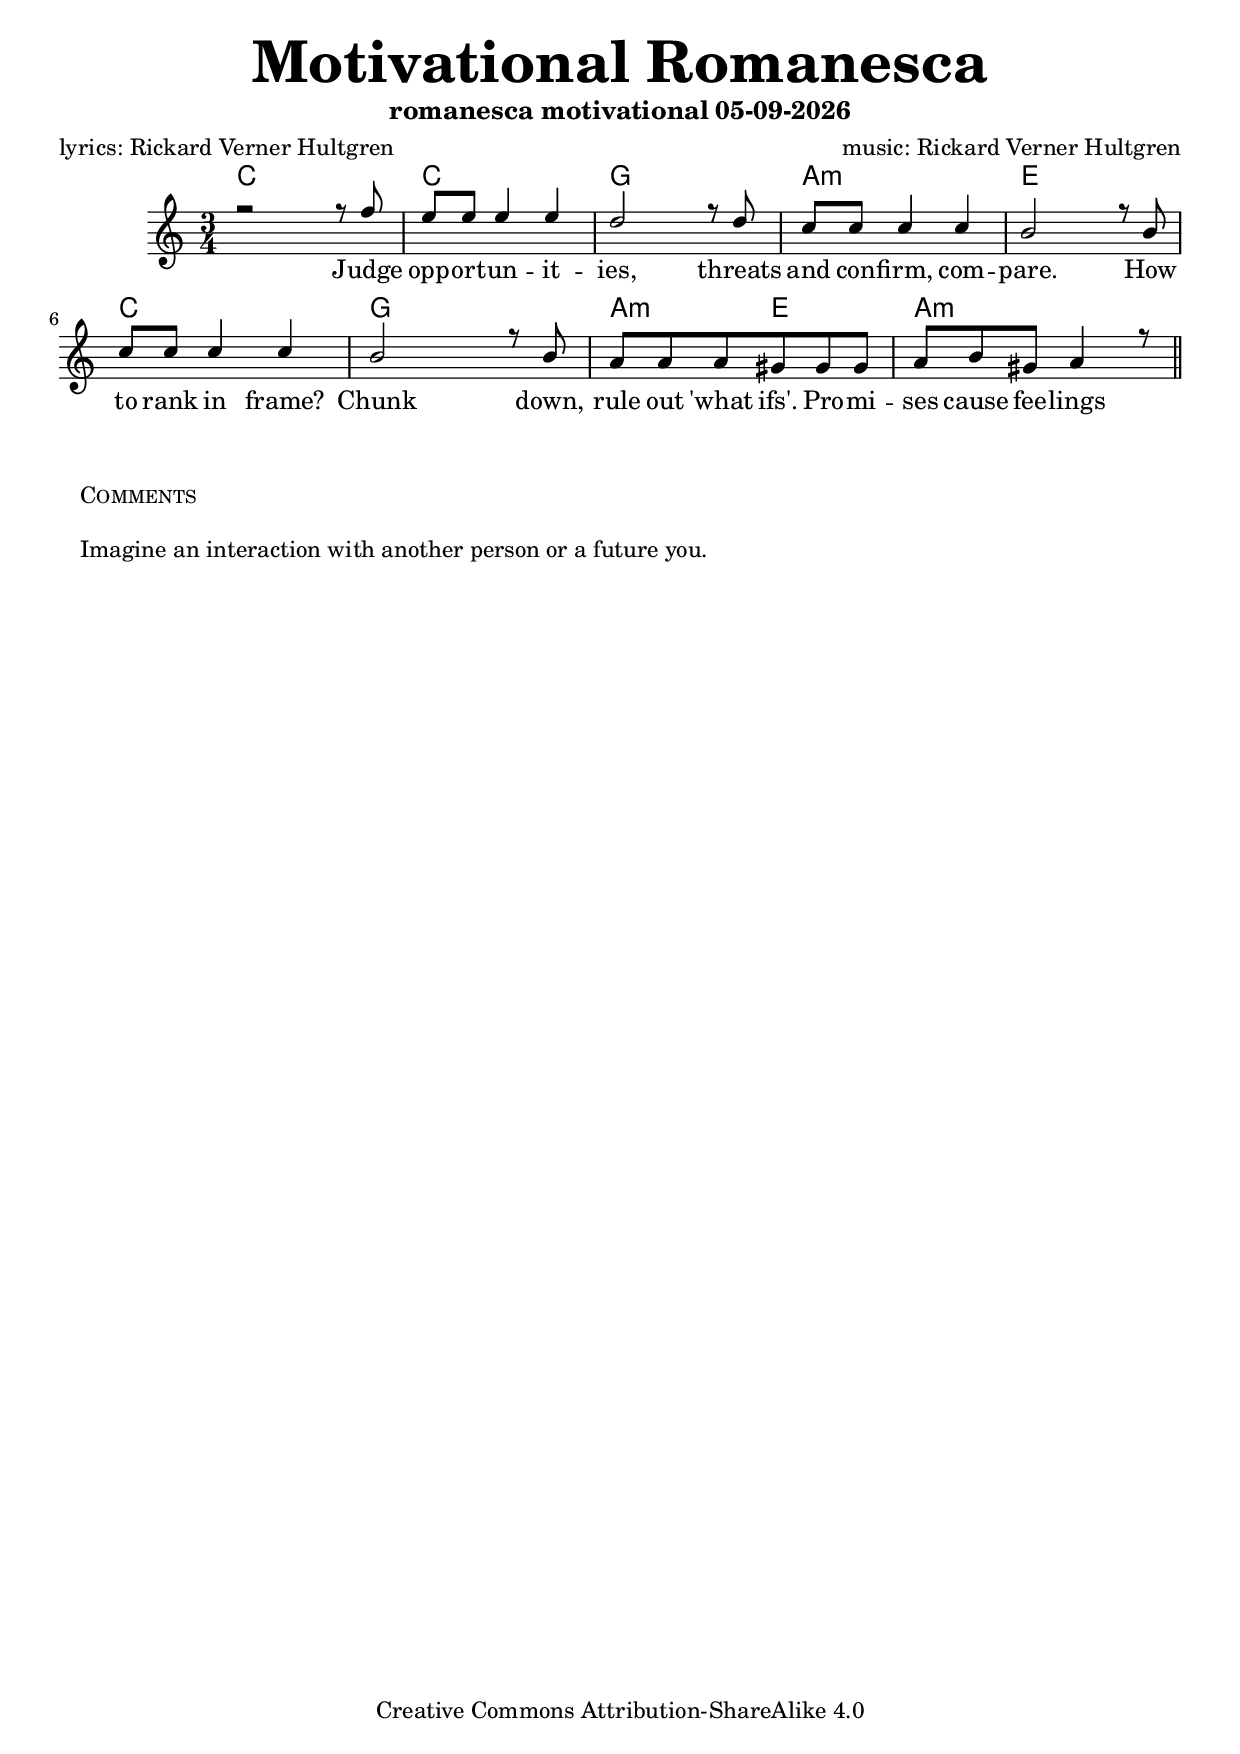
%%
%%Copyright 2018 Rickard Verner Hultgren
%%Redistribution and use in source and binary forms, with or without modification, are permitted provided that the following conditions are met:
%%1. Redistributions of source code must retain the above copyright notice, this list of conditions and the following disclaimer.
%%2. Redistributions in binary form must reproduce the above copyright notice, this list of conditions and the following disclaimer in the documentation and/or other materials provided with the distribution.
%%THIS SOFTWARE IS PROVIDED BY THE COPYRIGHT HOLDERS AND CONTRIBUTORS "AS IS" AND ANY EXPRESS OR IMPLIED WARRANTIES, INCLUDING, BUT NOT LIMITED TO, THE IMPLIED WARRANTIES OF MERCHANTABILITY AND FITNESS FOR A PARTICULAR PURPOSE ARE DISCLAIMED. IN NO EVENT SHALL THE COPYRIGHT HOLDER OR CONTRIBUTORS BE LIABLE FOR ANY DIRECT, INDIRECT, INCIDENTAL, SPECIAL, EXEMPLARY, OR CONSEQUENTIAL DAMAGES (INCLUDING, BUT NOT LIMITED TO, PROCUREMENT OF SUBSTITUTE GOODS OR SERVICES; LOSS OF USE, DATA, OR PROFITS; OR BUSINESS INTERRUPTION) HOWEVER CAUSED AND ON ANY THEORY OF LIABILITY, WHETHER IN CONTRACT, STRICT LIABILITY, OR TORT (INCLUDING NEGLIGENCE OR OTHERWISE) ARISING IN ANY WAY OUT OF THE USE OF THIS SOFTWARE, EVEN IF ADVISED OF THE POSSIBILITY OF SUCH DAMAGE.


\version "2.18.2"
 
%%\include "svenska.ly"
%%\include "english.ly"

swing = \mark \markup { 
  \line \general-align #Y #DOWN { 
  \score { \new Staff \with {
    fontSize = #-2
    \override StaffSymbol #'line-count = #0 
    \override VerticalAxisGroup #'Y-extent = #'(0 . 0)
  }
  \relative { 
    \stemUp 
    \override Score.SpacingSpanner 
      #'common-shortest-duration = #(ly:make-moment 3 16)
    \override Beam #'positions = #'(2.5 . 2.5)
  }}
  
  }
}

date = #(strftime "%d-%m-%Y" (localtime (current-time)))

italic = {
  \override Lyrics.LyricText.font-shape = #'italic
  
}

bold = {

  \override Lyrics.LyricText.font-series = #'bold
}

normal = {
  \revert Lyrics.LyricText.font-shape
  \revert Lyrics.LyricText.font-series
}


\header {
  title = \markup {  \fontsize #4"Motivational Romanesca"}
  subtitle = \markup {  "romanesca motivational" \date }
  poet = "lyrics: Rickard Verner Hultgren"
  composer = "music: Rickard Verner Hultgren"
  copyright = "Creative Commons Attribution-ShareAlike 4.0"
}

keyTime = { \key c \major \time 3/4 }
ManualOneVoiceOneMusic = \relative c' {

      
  		%r2 r4 r8 d'8
  		r2 r8 f'8
  		e8 e e4 e4  
  		d2 r8 d8
                c8 c8 c4 c
                b2 r8 b8
                %b2 r8 b8
		c8 c8 c4 c
		%b2.
		b2 r8 b8
		a8 a a gis gis gis
                a b gis a4 r8 ||

        	
		
}


ManualTwoTwoMusic = \relative c {
 <b d f g>1 <c d f a >1  <c e g>1 <b d f g>1 <c e g>1 <c e g>1 <c e g>1 <c e g>1 <c d f a>1 <c d f a>1 <c e g>1 <c e g>1 \bar ":|"
}



\layout {
  \context {
    \Score
    proportionalNotationDuration = #(ly:make-moment 1 4)
    
  }
}

\score {
  <<  % PianoStaff and Pedal Staff must be simultaneous
    \new PianoStaff <<
      \chords { c2. c2. g2. a2.:m e2. c2. g2. a4.:m e4. a2.:m}
      \new Staff = "ManualOne" <<
\textLengthOn
s1*6^\markup {  }
\keyTime  % set key and time signature
        \clef "treble"
        \new Voice {
          \swing
          \voiceOne
         
          \ManualOneVoiceOneMusic
          \bar "||"
        }
        \addlyrics {
        Judge opp -- ort -- un -- it -- ies, threats and con -- firm, com -- pare. How to rank in frame? Chunk down, rule out 'what ifs'. Pro -- mi -- ses cause fee -- lings to which you resp -- ond.
        Judge threats, con -- firm, com -- pare. How to man -- age dead -- lines? Chunk down, rule out 'what ifs'. Pro -- mi -- ses cause fee -- lings to which you resp -- ond.
        Si -- tu -- a -- tion of now. Con -- fir -- ma -- tion of views. How to make an imp -- act? Pro -- mi -- ses cause fee -- lings to which you resp -- ond.
        What I praise and blame, de -- ter -- mines the fair roles. See dares, mu -- tua -- lize, and re -- ass -- ay what to do first.
        [Name]'s role is to ---. The fair goal is to ---. Cre -- ate a win win game. Re -- ass -- ay what to do first.
        } 
      >>  % end ManualOne Staff context
      %%\new Staff = "ManualTwo" \with {

      
      %%} <<
      %%  \keyTime
      %%  \clef "bass"
      %%  \new Voice {
      %%    \ManualTwoTwoMusic
      %%   \bar "||"
      %%  }
       
      %%>>   % end ManualTwo Staff context
      
    >>
>>    
\layout {}
\midi {\tempo 4 = 90}
}
    
    




#(define-markup-list-command (paragraph layout props args) (markup-list?)
  (interpret-markup-list layout props
   (make-justified-lines-markup-list (cons (make-hspace-markup 2) args))))

\markuplist {
    \vspace #2
    \paragraph { \smallCaps{Comments}}
    \vspace #.75
    \paragraph {Imagine an interaction with another person or a future you.}
  }
